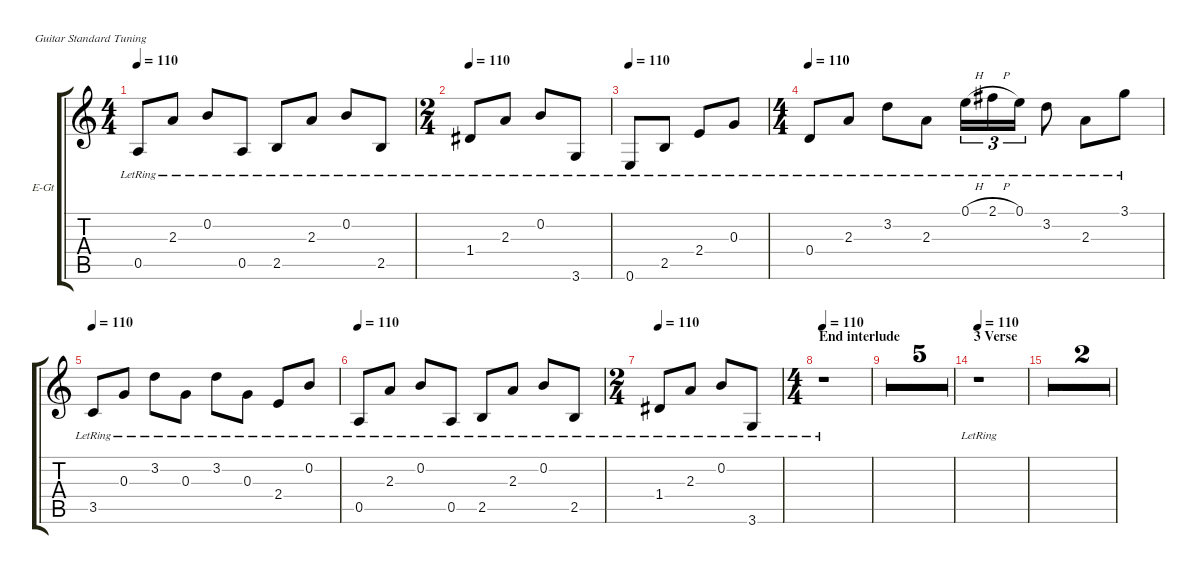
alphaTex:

\hideDynamics
\bracketExtendMode groupsimilarinstruments
\firstSystemTrackNameOrientation horizontal
\otherSystemsTrackNameOrientation horizontal
\track ("Guitar 3" "E-Gt") {multiBarRest instrument distortionguitar}
\staff {score tabs}
\tuning (E4 B3 G3 D3 A2 E2)
\ts (4 4)
\tempo 110
\clef g2
\ks c
0.5{lr}.8{dy f} 2.3{lr}.8 0.2{lr}.8 0.5{lr}.8 2.5{lr}.8 2.3{lr}.8 0.2{lr}.8 2.5{lr}.8 |
\ts (2 4)
\tempo 110
1.4{lr}.8 2.3{lr}.8 0.2{lr}.8 3.6{lr}.8 |
\tempo 110
0.6{lr}.8 2.5{lr}.8 2.4{lr}.8 0.3{lr}.8 |
\ts (4 4)
\tempo 110
0.4{lr}.8 2.3{lr}.8 3.2{lr}.8 2.3{lr}.8 0.1{h lr}.16{tu (3 2)} 2.1{h lr}.16{tu (3 2)} 0.1{lr}.16{tu (3 2)} 3.2{lr}.8 2.3{lr}.8 3.1{lr}.8 |
\tempo 110
3.5{lr}.8 0.3{lr}.8 3.2{lr}.8 0.3{lr}.8 3.2{lr}.8 0.3{lr}.8 2.4{lr}.8 0.2{lr}.8 |
\tempo 110
0.5{lr}.8 2.3{lr}.8 0.2{lr}.8 0.5{lr}.8 2.5{lr}.8 2.3{lr}.8 0.2{lr}.8 2.5{lr}.8 |
\ts (2 4)
\tempo 110
1.4{lr}.8 2.3{lr}.8 0.2{lr}.8 3.6{lr}.8 |
\ts (4 4)
\section ("" "End interlude")
\tempo 110
r.1 |
\tempo 110
r.1 |
\tempo 110
r.1 |
\tempo 110
r.1 |
\tempo 110
r.1 |
\tempo 110
r.1 |
\section ("" "3 Verse")
\tempo 110
r.1 |
\tempo 110
r.1 |
\tempo 110
r.1
